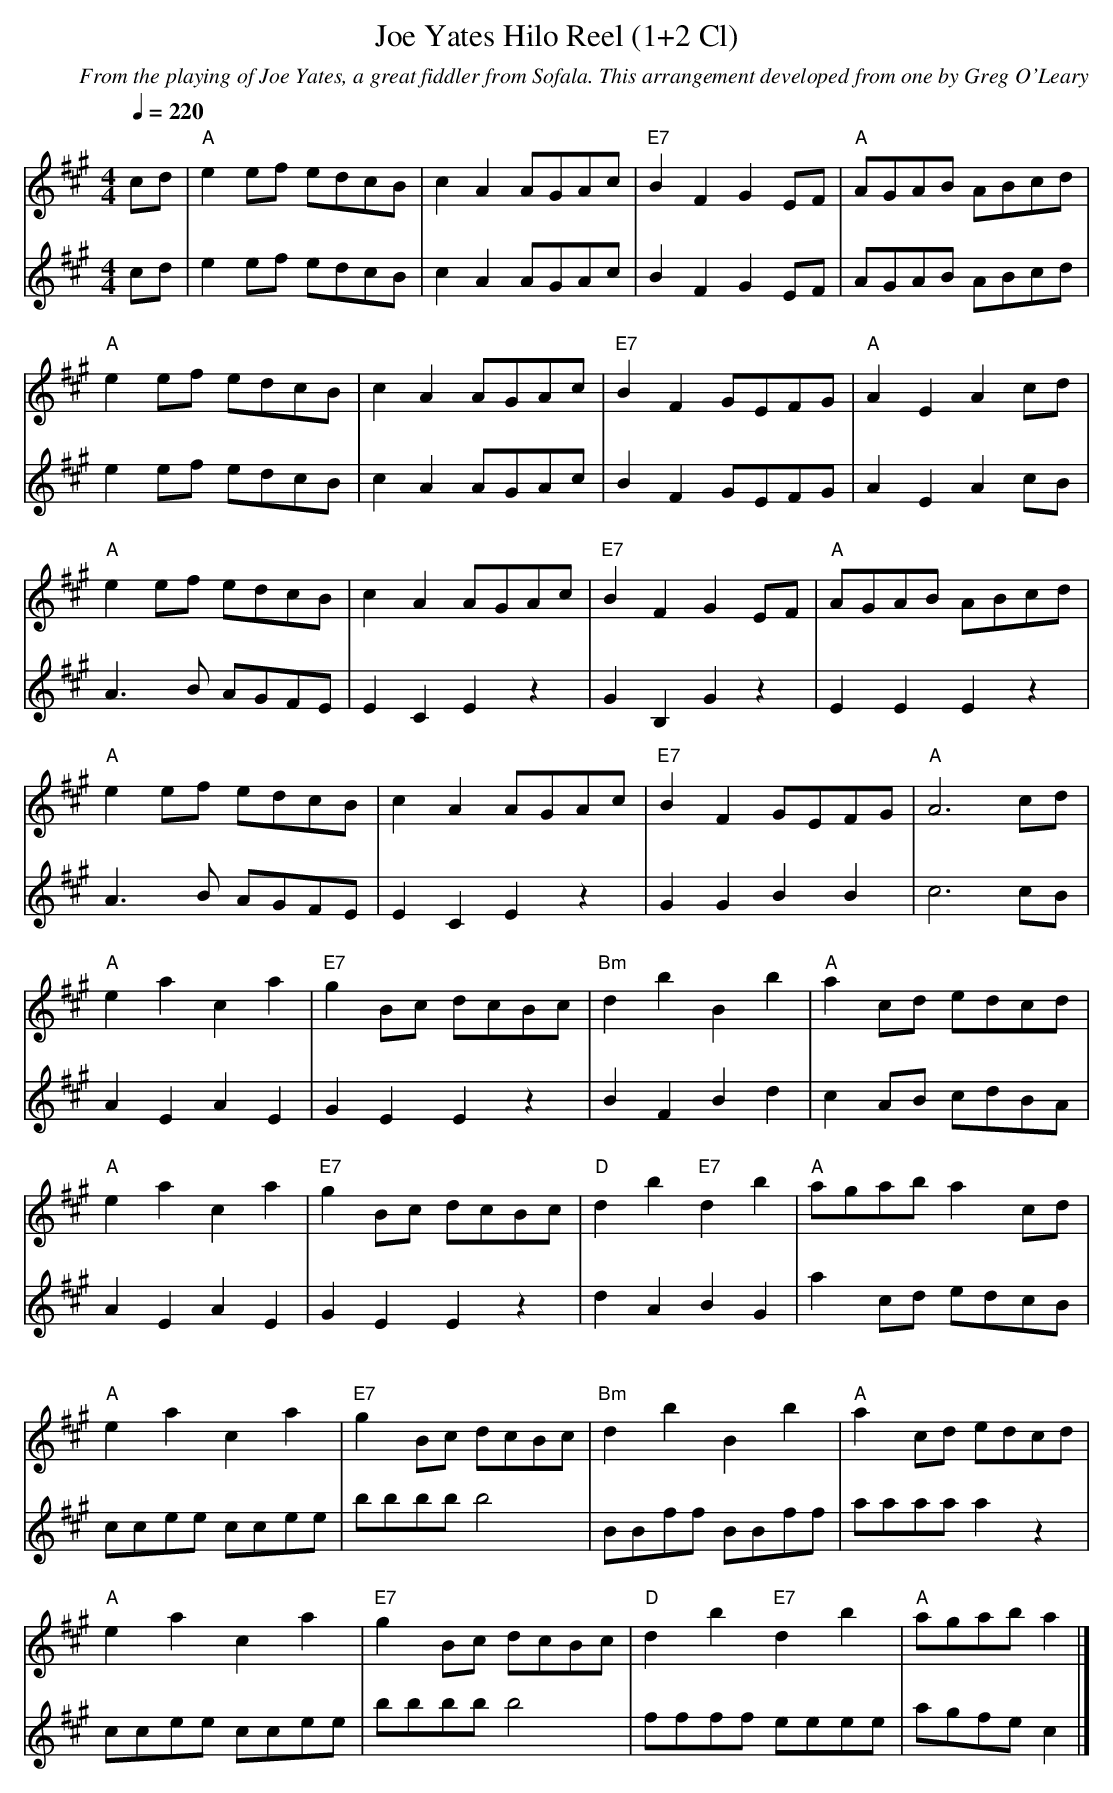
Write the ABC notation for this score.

X:1
T:Joe Yates Hilo Reel (1+2 Cl)
M:4/4
L:1/8
Q:1/4=220
C:From the playing of Joe Yates, a great fiddler from Sofala. This arrangement developed from one by Greg O'Leary
K:Amaj
V:1
cd|"A"e2ef edcB|c2A2AGAc|"E7"B2F2G2EF|"A"AGAB ABcd|
"A"e2ef edcB|c2A2AGAc|"E7"B2F2 GEFG|"A"A2E2A2 cd|
"A"e2ef edcB|c2A2AGAc|"E7"B2F2G2EF|"A"AGAB ABcd|
"A"e2ef edcB|c2A2AGAc|"E7"B2F2 GEFG|"A"A6cd|
"A"e2a2c2a2|"E7"g2Bc dcBc|"Bm"d2b2B2b2|"A"a2cd edcd|
"A"e2a2c2a2|"E7"g2Bc dcBc|"D"d2b2"E7"d2b2|"A"agaba2cd|
"A"e2a2c2a2|"E7"g2Bc dcBc|"Bm"d2b2B2b2|"A"a2cd edcd|
"A"e2a2c2a2|"E7"g2Bc dcBc|"D"d2b2"E7"d2b2|"A"agaba2|]
V:2
cd|e2ef edcB|c2A2AGAc|B2F2G2EF|AGAB ABcd|
e2ef edcB|c2A2AGAc|B2F2 GEFG|A2E2A2 cB|
A3B AGFE|E2C2E2z2|G2B,2G2z2|E2E2E2z2|
A3B AGFE|E2C2E2z2|G2G2B2B2|c6cB|
A2E2A2E2|G2E2E2z2|B2F2B2d2|c2AB cdBA|
A2E2A2E2|G2E2E2z2|d2A2B2G2|a2cd edcB|
ccee ccee|bbbb b4|BBff BBff|aaaa a2z2|
ccee ccee|bbbb b4|ffff eeee|agfec2|]
